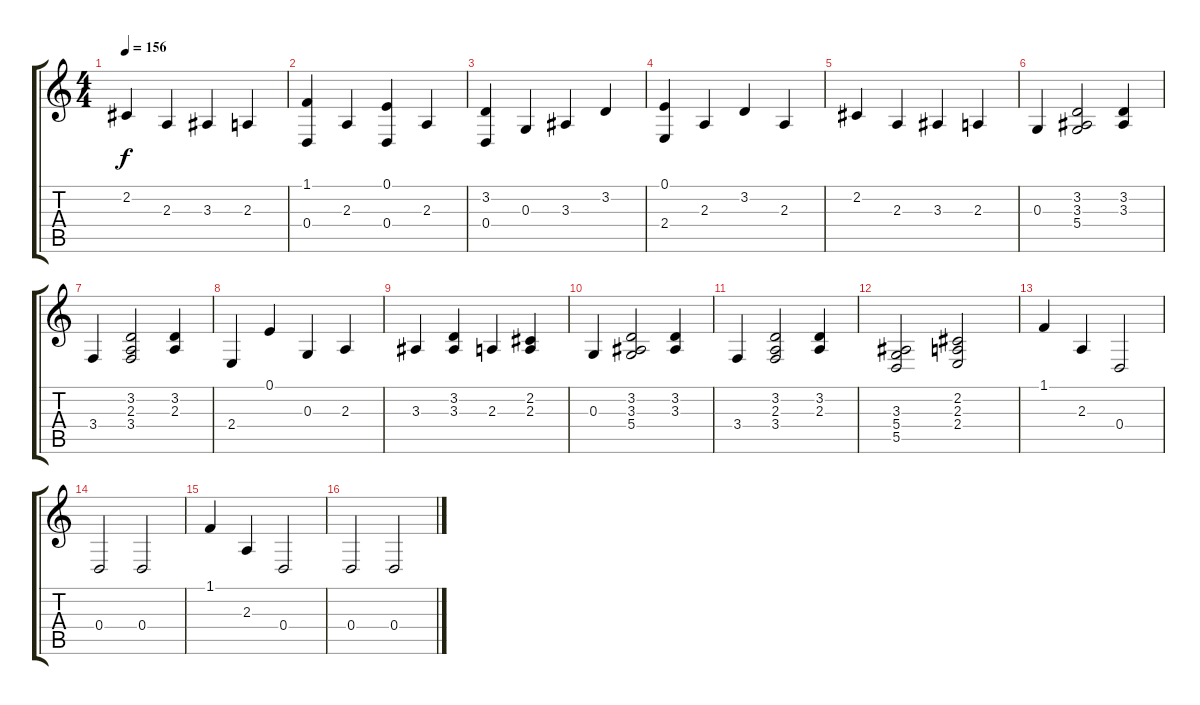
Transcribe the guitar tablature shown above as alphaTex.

\track "" {instrument electricgrandpiano}
\staff {score tabs}
\tuning (E4 B3 G3 D3 A2 E2) {hide}
\ts (4 4)
\tempo 156
\clef g2
\ks c
2.2.4{dy f} 2.3.4 3.3.4 2.3.4 |
(1.1 0.4).4 2.3.4 (0.1 0.4).4 2.3.4 |
(3.2 0.4).4 0.3.4 3.3.4 3.2.4 |
(0.1 2.4).4 2.3.4 3.2.4 2.3.4 |
2.2.4 2.3.4 3.3.4 2.3.4 |
0.3.4 (3.2 3.3 5.4).2 (3.2 3.3).4 |
3.4.4 (3.2 2.3 3.4).2 (3.2 2.3).4 |
2.4.4 0.1.4 0.3.4 2.3.4 |
3.3.4 (3.2 3.3).4 2.3.4 (2.2 2.3).4 |
0.3.4 (3.2 3.3 5.4).2 (3.2 3.3).4 |
3.4.4 (3.2 2.3 3.4).2 (3.2 2.3).4 |
(3.3 5.4 5.5).2 (2.2 2.3 2.4).2 |
1.1.4 2.3.4 0.4.2 |
0.4.2 0.4.2 |
1.1.4 2.3.4 0.4.2 |
0.4.2 0.4.2
